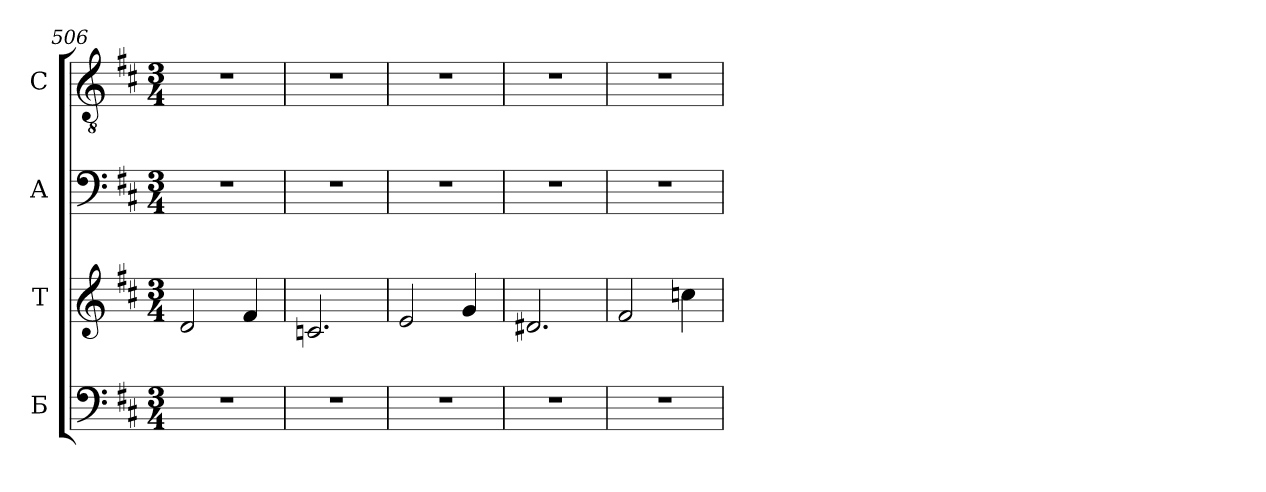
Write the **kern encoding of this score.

**kern	**kern	**kern	**kern
*part4	*part3	*part2	*part1
*staff4	*staff3	*staff2	*staff1
*I"Б	*I"Т	*I"А	*I"С
*clefF4	*clefG2	*clefF4	*clefGv2
*k[f#c#]	*k[f#c#]	*k[f#c#]	*k[f#c#]
*D:	*D:	*D:	*D:
*M3/4	*M3/4	*M3/4	*M3/4
=506	=506	=506	=506
2.r	2d/	2.r	2.r
.	4f#/	.	.
=507	=507	=507	=507
2.r	2.cn/	2.r	2.r
=508	=508	=508	=508
2.r	2e/	2.r	2.r
.	4g/	.	.
=509	=509	=509	=509
2.r	2.d#X/	2.r	2.r
=510	=510	=510	=510
2.r	2f#/	2.r	2.r
.	4ccn\	.	.
=	=	=	=
*-	*-	*-	*-
